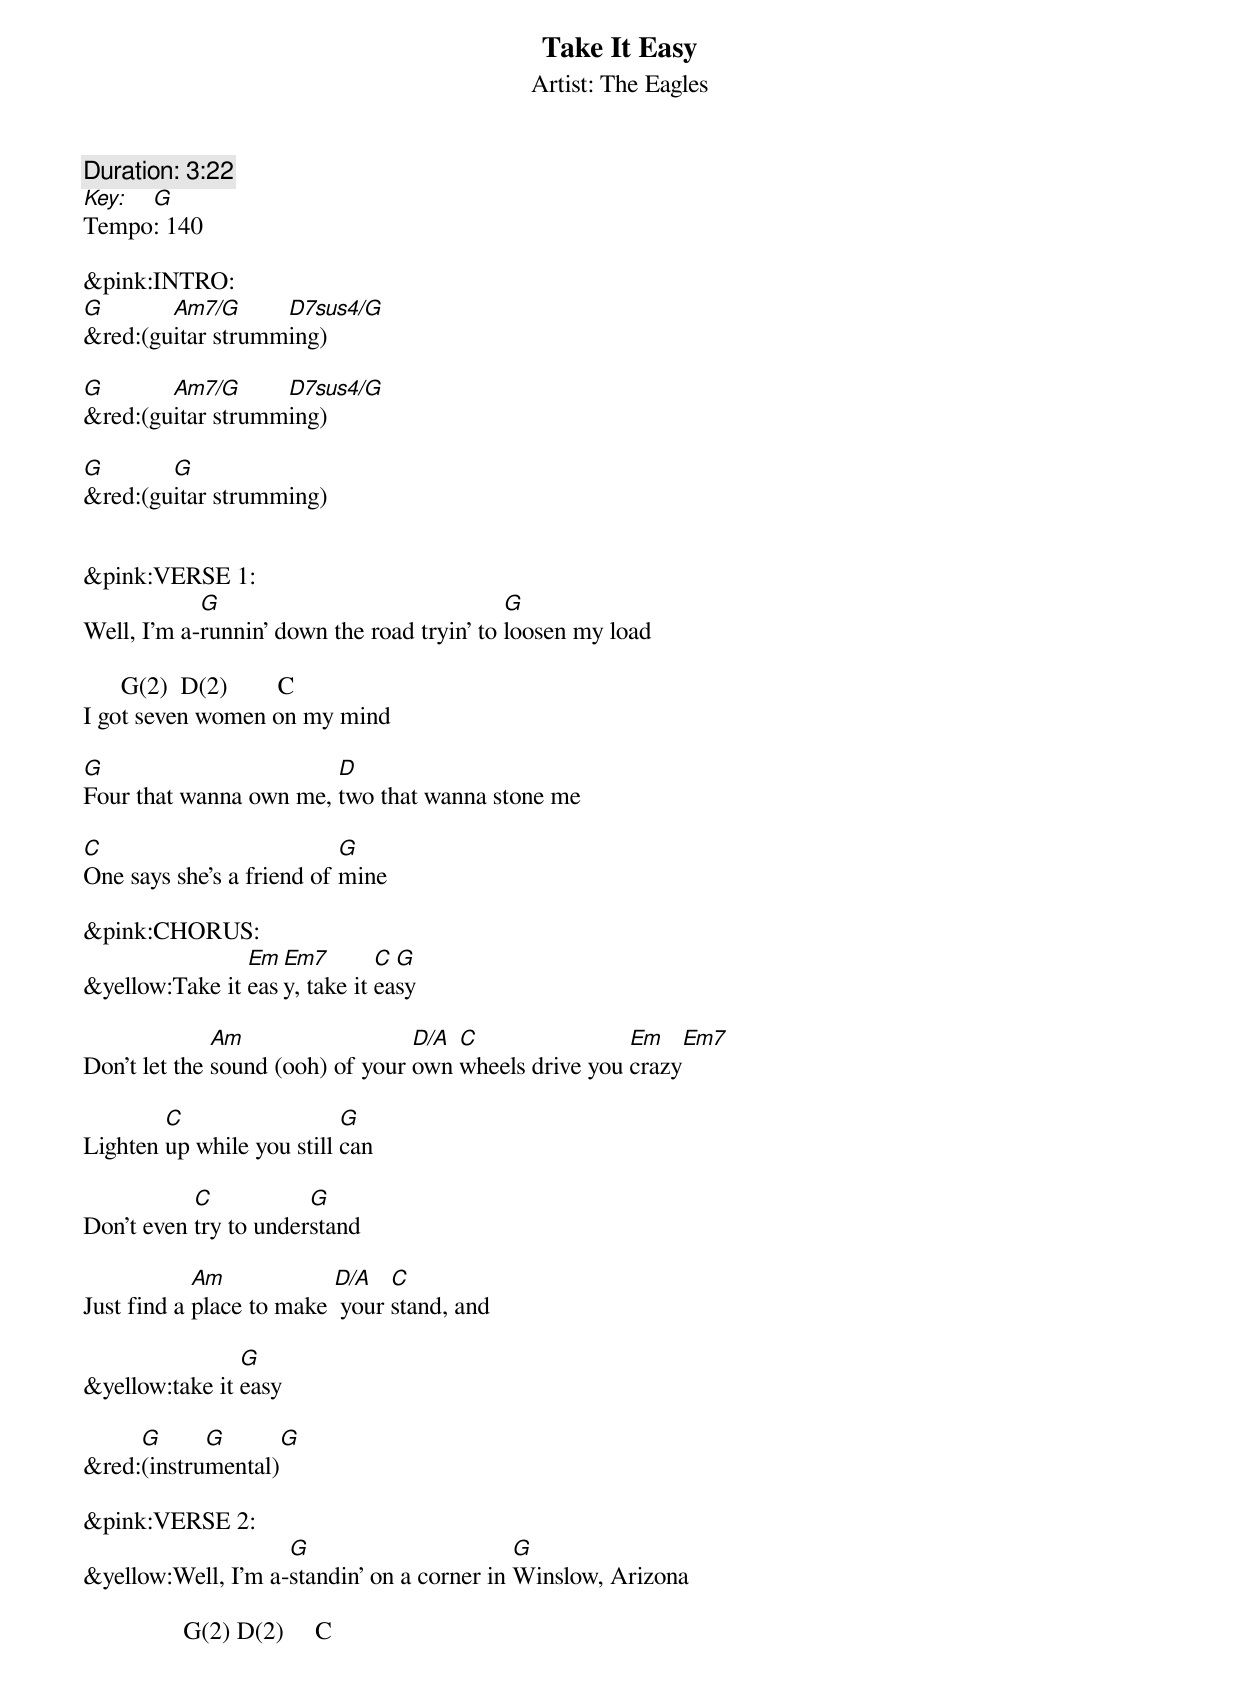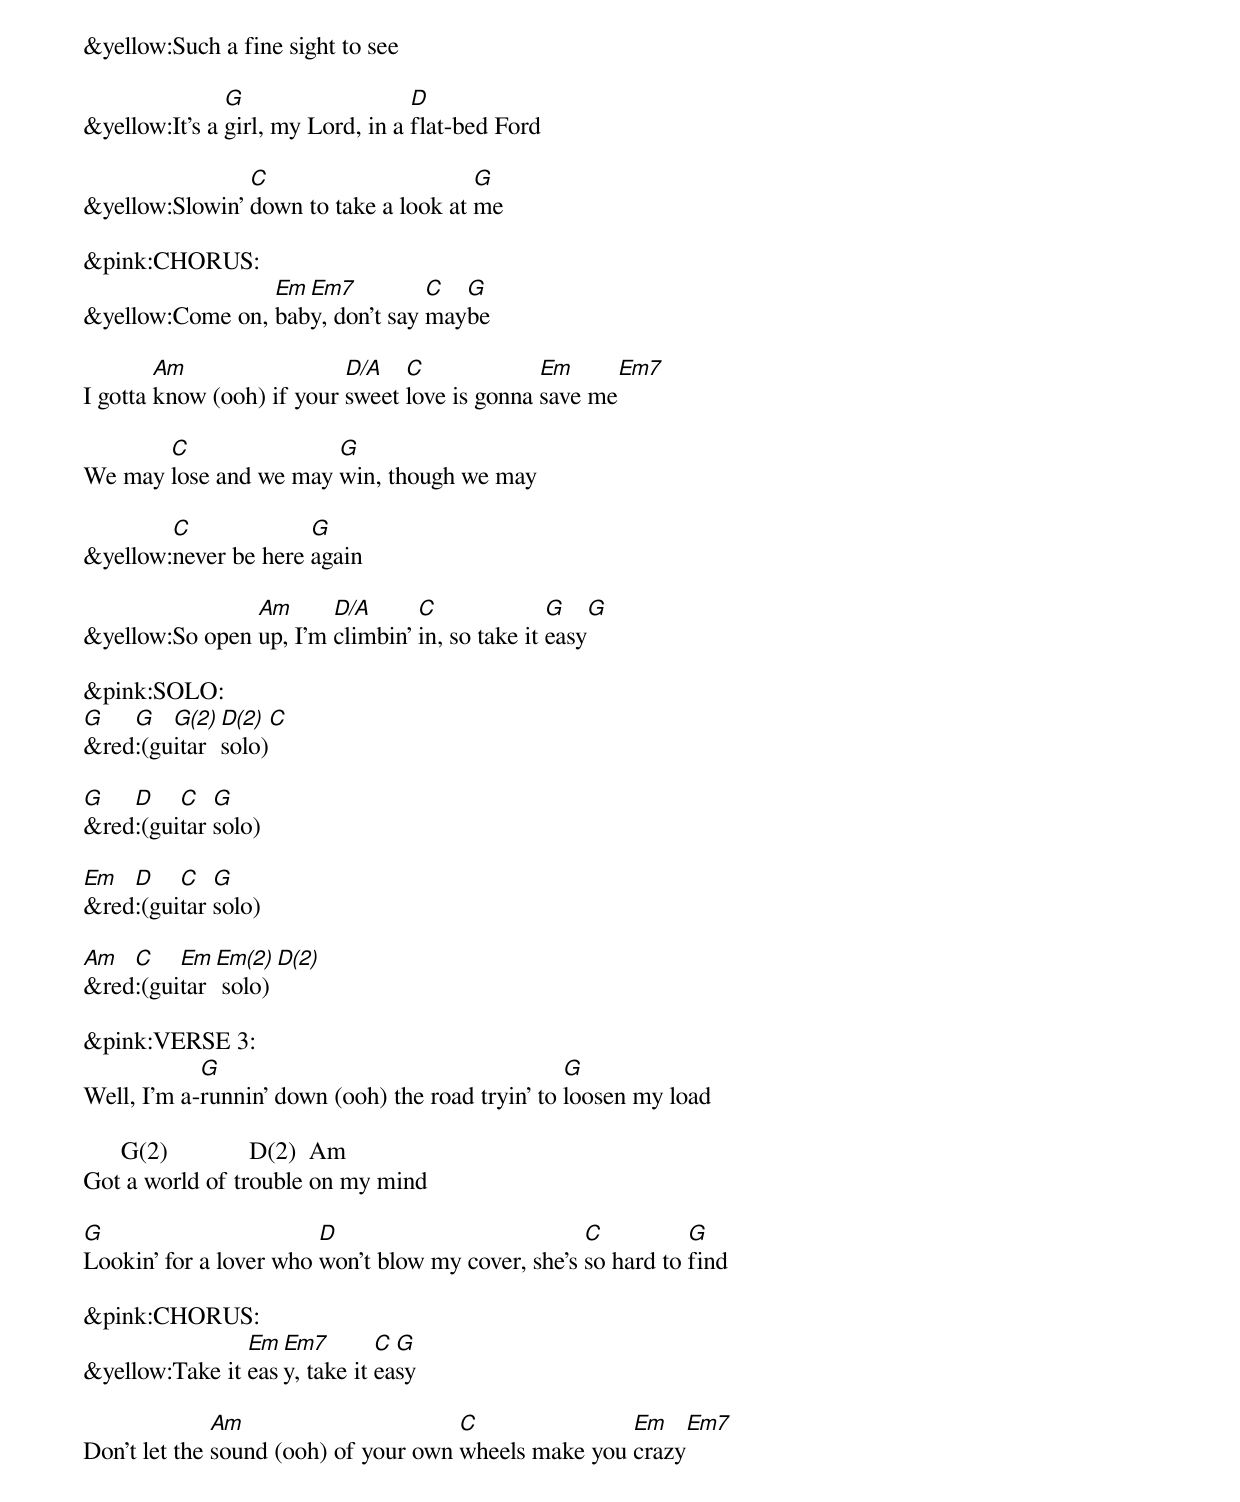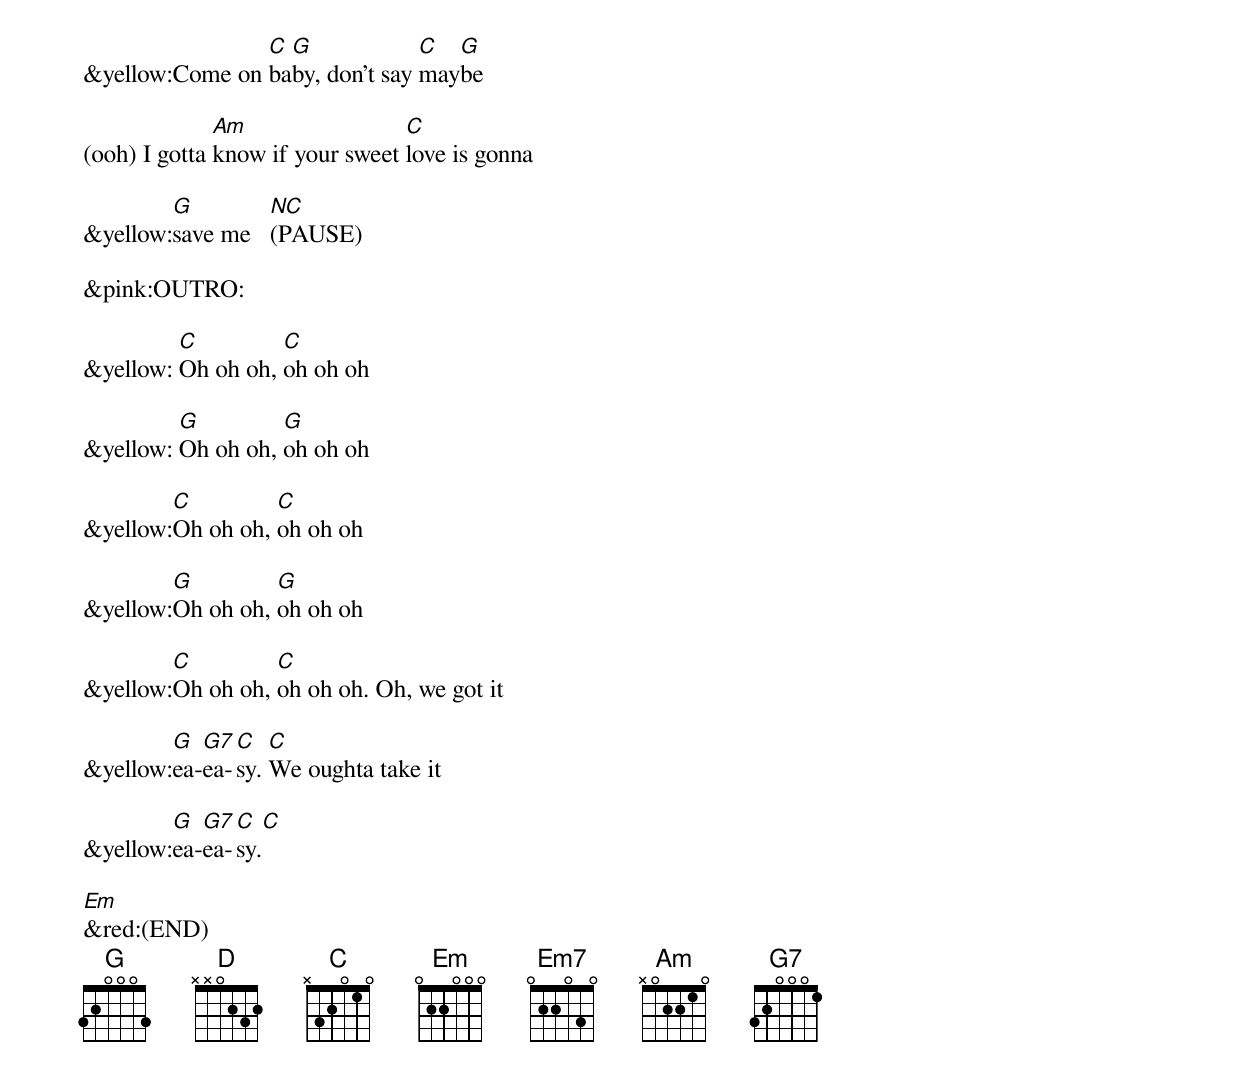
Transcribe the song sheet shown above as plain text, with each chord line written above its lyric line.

Take It Easy
Artist: The Eagles
Duration: 3:22
Key: G
Tempo: 140

&pink:INTRO:
G       Am7/G      D7sus4/G
&red:(guitar strumming)

G       Am7/G      D7sus4/G
&red:(guitar strumming)

G       G
&red:(guitar strumming)


&pink:VERSE 1:
            G                               G
Well, I'm a-runnin' down the road tryin' to loosen my load

      G(2)  D(2)        C
I got seven women on my mind

G                       D
Four that wanna own me, two that wanna stone me

C                          G
One says she's a friend of mine

&pink:CHORUS:
                Em Em7        C G
&yellow:Take it easy, take it easy

              Am                  D/A C                Em    Em7
Don't let the sound (ooh) of your own wheels drive you crazy

        C                  G
Lighten up while you still can

           C           G
Don't even try to understand

            Am            D/A   C
Just find a place to make  your stand, and

                G
&yellow:take it easy

     G      G       G
&red:(instrumental)

&pink:VERSE 2:
                    G                       G
&yellow:Well, I'm a-standin' on a corner in Winslow, Arizona

                G(2) D(2)     C
&yellow:Such a fine sight to see

               G                   D
&yellow:It's a girl, my Lord, in a flat-bed Ford

                C                      G
&yellow:Slowin' down to take a look at me

&pink:CHORUS:
                 Em Em7          C  G
&yellow:Come on, baby, don't say maybe

        Am                 D/A   C             Em      Em7
I gotta know (ooh) if your sweet love is gonna save me

       C               G
We may lose and we may win, though we may

        C             G
&yellow:never be here again

                Am      D/A      C              G    G
&yellow:So open up, I'm climbin' in, so take it easy

&pink:SOLO:
G   G   G(2) D(2)  C
&red:(guitar solo)

G   D    C   G
&red:(guitar solo)

Em  D    C   G
&red:(guitar solo)

Am  C    Em Em(2) D(2)
&red:(guitar solo)

&pink:VERSE 3:
            G                                     G
Well, I'm a-runnin' down (ooh) the road tryin' to loosen my load

      G(2)             D(2)  Am
Got a world of trouble on my mind

G                       D                          C          G
Lookin' for a lover who won't blow my cover, she's so hard to find

&pink:CHORUS:
                Em Em7        C G
&yellow:Take it easy, take it easy

              Am                      C               Em    Em7
Don't let the sound (ooh) of your own wheels make you crazy

                C G             C  G
&yellow:Come on baby, don't say maybe

              Am                 C
(ooh) I gotta know if your sweet love is gonna

        G         (NC)
&yellow:save me   (PAUSE)

&pink:OUTRO:

         C         C
&yellow: Oh oh oh, oh oh oh

         G         G
&yellow: Oh oh oh, oh oh oh

        C         C
&yellow:Oh oh oh, oh oh oh

        G         G
&yellow:Oh oh oh, oh oh oh

        C         C
&yellow:Oh oh oh, oh oh oh. Oh, we got it

        G  G7 C   C
&yellow:ea-ea-sy. We oughta take it

        G  G7 C   C
&yellow:ea-ea-sy.

Em
&red:(END)
